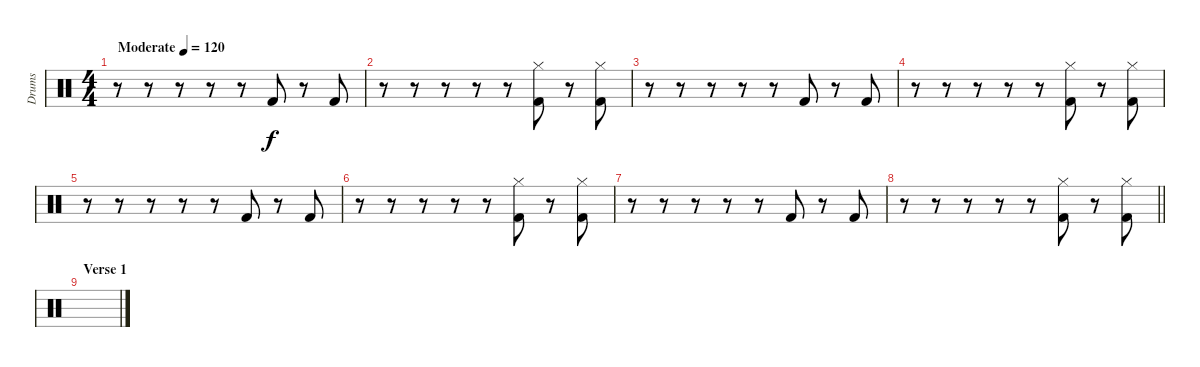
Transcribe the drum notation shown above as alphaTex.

\track ("Drums" "Drums") {instrument percussion}
\staff {score}
\articulation defaults
\ts (4 4)
\tempo (120 "Moderate")
\clef neutral
\ks c
r.8{dy f} r.8 r.8 r.8 r.8 "Kick (hit) 2".8 r.8 "Kick (hit) 2".8 |
r.8 r.8 r.8 r.8 r.8 ("Hi-Hat (closed)" "Kick (hit) 2").8 r.8 ("Hi-Hat (closed)" "Kick (hit) 2").8 |
r.8 r.8 r.8 r.8 r.8 "Kick (hit) 2".8 r.8 "Kick (hit) 2".8 |
r.8 r.8 r.8 r.8 r.8 ("Hi-Hat (closed)" "Kick (hit) 2").8 r.8 ("Hi-Hat (closed)" "Kick (hit) 2").8 |
r.8 r.8 r.8 r.8 r.8 "Kick (hit) 2".8 r.8 "Kick (hit) 2".8 |
r.8 r.8 r.8 r.8 r.8 ("Hi-Hat (closed)" "Kick (hit) 2").8 r.8 ("Hi-Hat (closed)" "Kick (hit) 2").8 |
r.8 r.8 r.8 r.8 r.8 "Kick (hit) 2".8 r.8 "Kick (hit) 2".8 |
\barLineRight lightlight
r.8 r.8 r.8 r.8 r.8 ("Hi-Hat (closed)" "Kick (hit) 2").8 r.8 ("Hi-Hat (closed)" "Kick (hit) 2").8 |
\section ("" "Verse 1")
